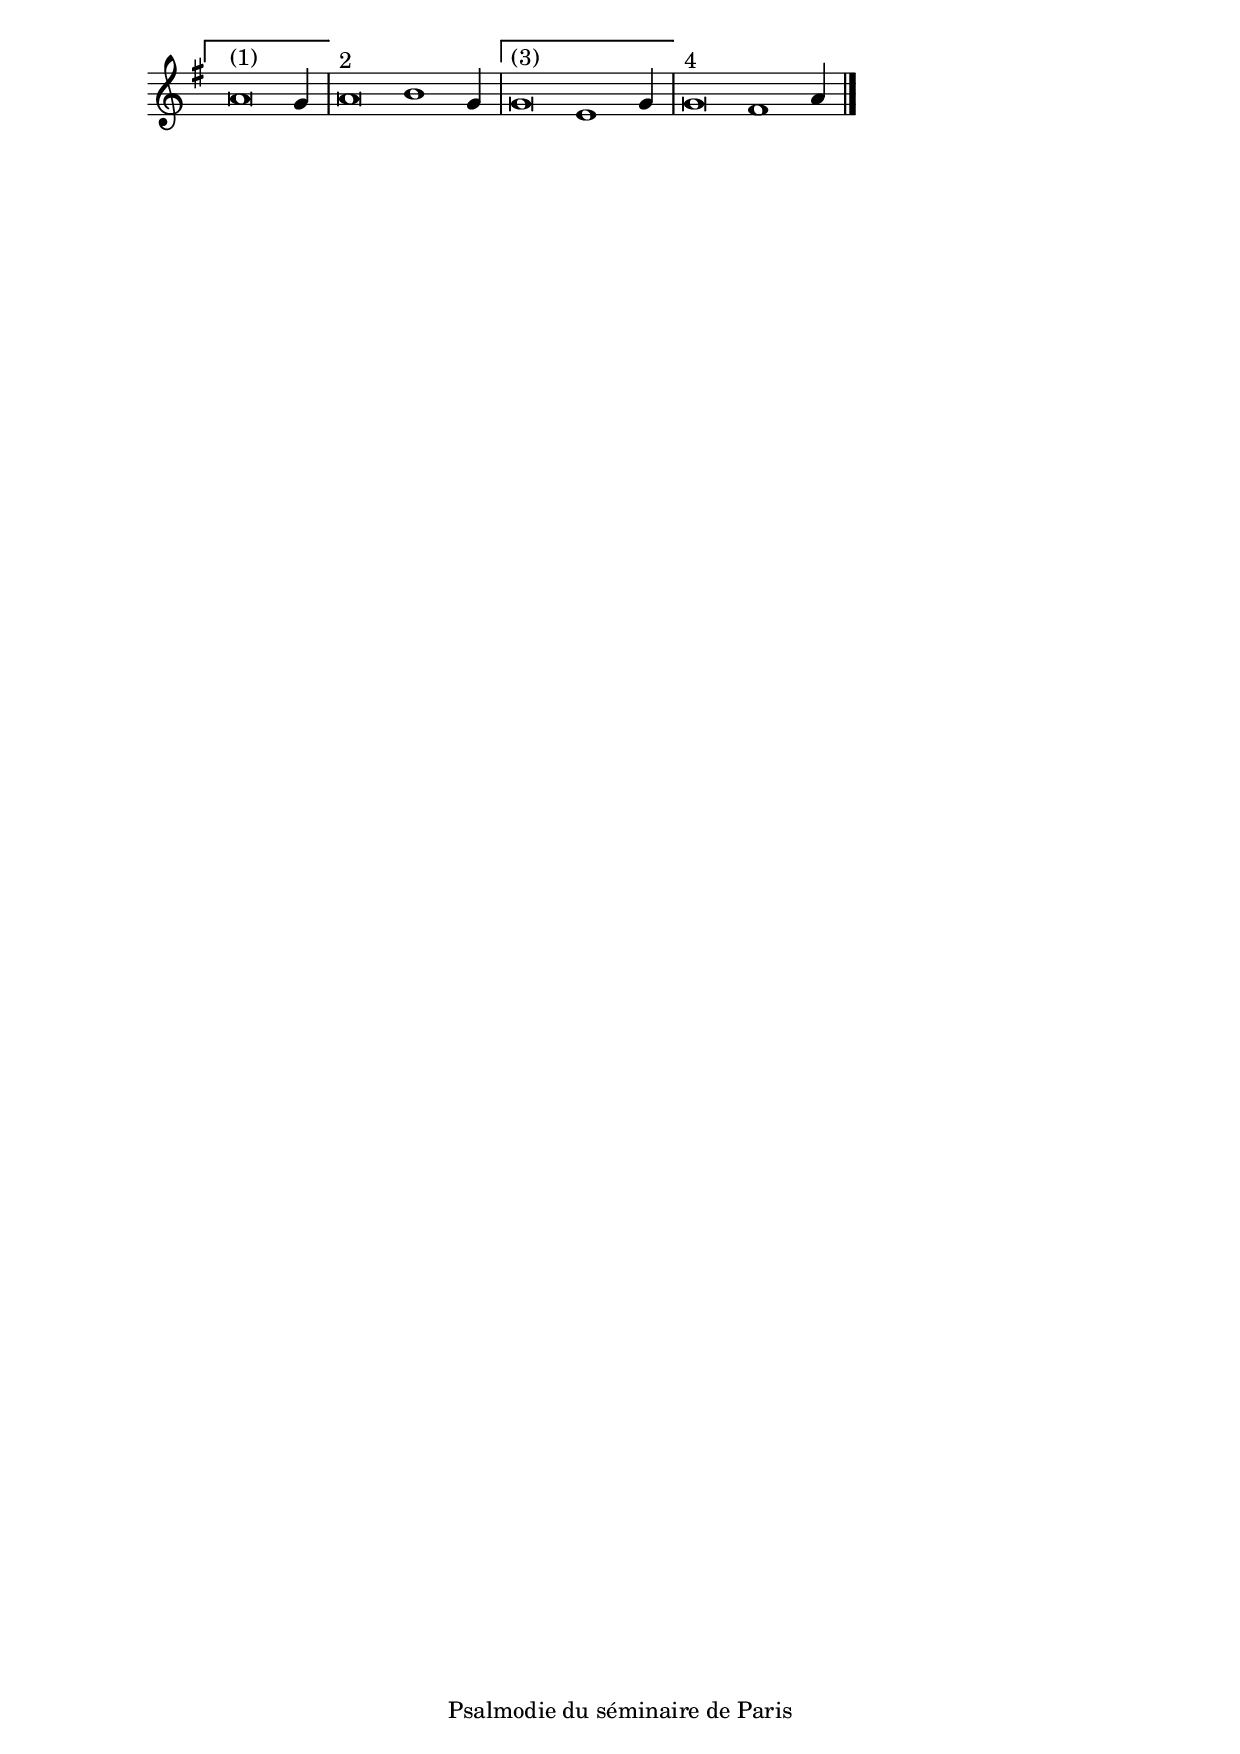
\version "2.20.0"
\language "italiano"

stemOff = \hide Staff.Stem
stemOn  = \undo \stemOff

\header {
  %title = "Psaume 144"
  %tagline = ##f
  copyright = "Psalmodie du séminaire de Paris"
}

voltaOption = \markup \text {}

\score {
  \new Staff \with { \remove "Time_signature_engraver" }
  \relative
  {
    \key sol \major
    \cadenzaOn
    \set Score.repeatCommands = #(list(list 'volta voltaOption))
    \stemOff la'\breve^\markup{(1)} \stemOn sol4
    \set Score.repeatCommands = #'((volta #f))
    \bar "|"
    \stemOff la\breve^\markup{2} si1 \stemOn sol4
    \bar "|"
    \set Score.repeatCommands = #(list(list 'volta voltaOption))
    \stemOff sol\breve^\markup{(3)} mi1 \stemOn sol4
    \set Score.repeatCommands = #'((volta #f))
    \bar "|"
    \stemOff sol\breve^\markup{4} fad1 \stemOn la4
    \bar "|."
  }
}